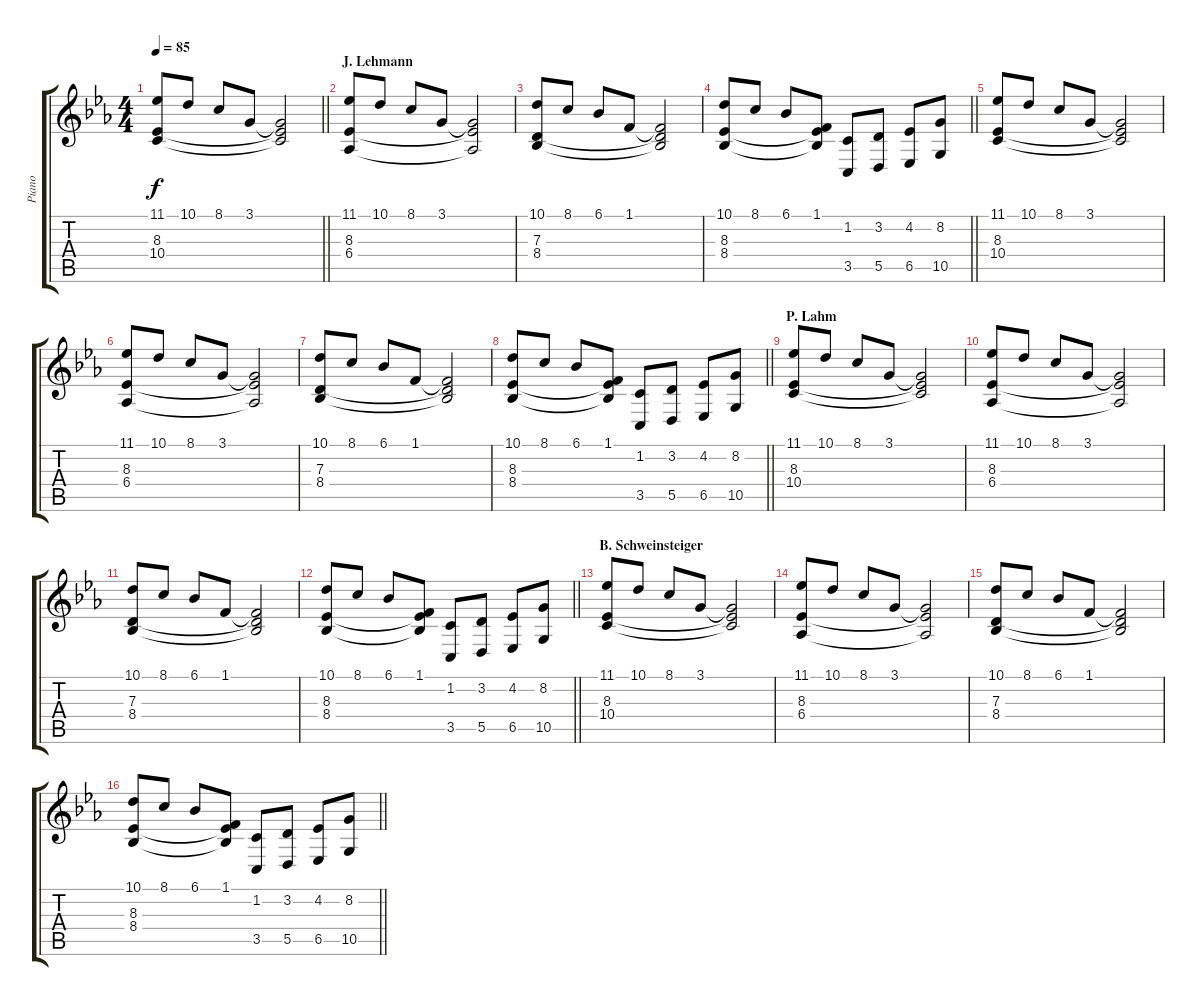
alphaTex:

\track ("Piano" "Piano") {instrument acousticgrandpiano}
\staff {score tabs}
\tuning (E4 B3 G3 D3 A2 E2) {hide}
\ts (4 4)
\tempo 85
\clef g2
\barLineRight lightlight
\ks cminor
(11.1 8.3 10.4).8{dy f} 10.1.8 8.1.8 3.1.8 (3.1{t} 8.3{t} 10.4{t}).2 |
\section ("" "J. Lehmann")
(11.1 8.3 6.4).8 10.1.8 8.1.8 3.1.8 (3.1{t} 8.3{t} 6.4{t}).2 |
(10.1 7.3 8.4).8 8.1.8 6.1.8 1.1.8 (1.1{t} 7.3{t} 8.4{t}).2 |
\barLineRight lightlight
(10.1 8.3 8.4).8 8.1.8 6.1.8 (1.1 8.3{t} 8.4{t}).8 (1.2 3.5).8 (3.2 5.5).8 (4.2 6.5).8 (8.2 10.5).8 |
(11.1 8.3 10.4).8 10.1.8 8.1.8 3.1.8 (3.1{t} 8.3{t} 10.4{t}).2 |
(11.1 8.3 6.4).8 10.1.8 8.1.8 3.1.8 (3.1{t} 8.3{t} 6.4{t}).2 |
(10.1 7.3 8.4).8 8.1.8 6.1.8 1.1.8 (1.1{t} 7.3{t} 8.4{t}).2 |
\barLineRight lightlight
(10.1 8.3 8.4).8 8.1.8 6.1.8 (1.1 8.3{t} 8.4{t}).8 (1.2 3.5).8 (3.2 5.5).8 (4.2 6.5).8 (8.2 10.5).8 |
\section ("" "P. Lahm")
(11.1 8.3 10.4).8 10.1.8 8.1.8 3.1.8 (3.1{t} 8.3{t} 10.4{t}).2 |
(11.1 8.3 6.4).8 10.1.8 8.1.8 3.1.8 (3.1{t} 8.3{t} 6.4{t}).2 |
(10.1 7.3 8.4).8 8.1.8 6.1.8 1.1.8 (1.1{t} 7.3{t} 8.4{t}).2 |
\barLineRight lightlight
(10.1 8.3 8.4).8 8.1.8 6.1.8 (1.1 8.3{t} 8.4{t}).8 (1.2 3.5).8 (3.2 5.5).8 (4.2 6.5).8 (8.2 10.5).8 |
\section ("" "B. Schweinsteiger")
(11.1 8.3 10.4).8 10.1.8 8.1.8 3.1.8 (3.1{t} 8.3{t} 10.4{t}).2 |
(11.1 8.3 6.4).8 10.1.8 8.1.8 3.1.8 (3.1{t} 8.3{t} 6.4{t}).2 |
(10.1 7.3 8.4).8 8.1.8 6.1.8 1.1.8 (1.1{t} 7.3{t} 8.4{t}).2 |
\barLineRight lightlight
(10.1 8.3 8.4).8 8.1.8 6.1.8 (1.1 8.3{t} 8.4{t}).8 (1.2 3.5).8 (3.2 5.5).8 (4.2 6.5).8 (8.2 10.5).8
